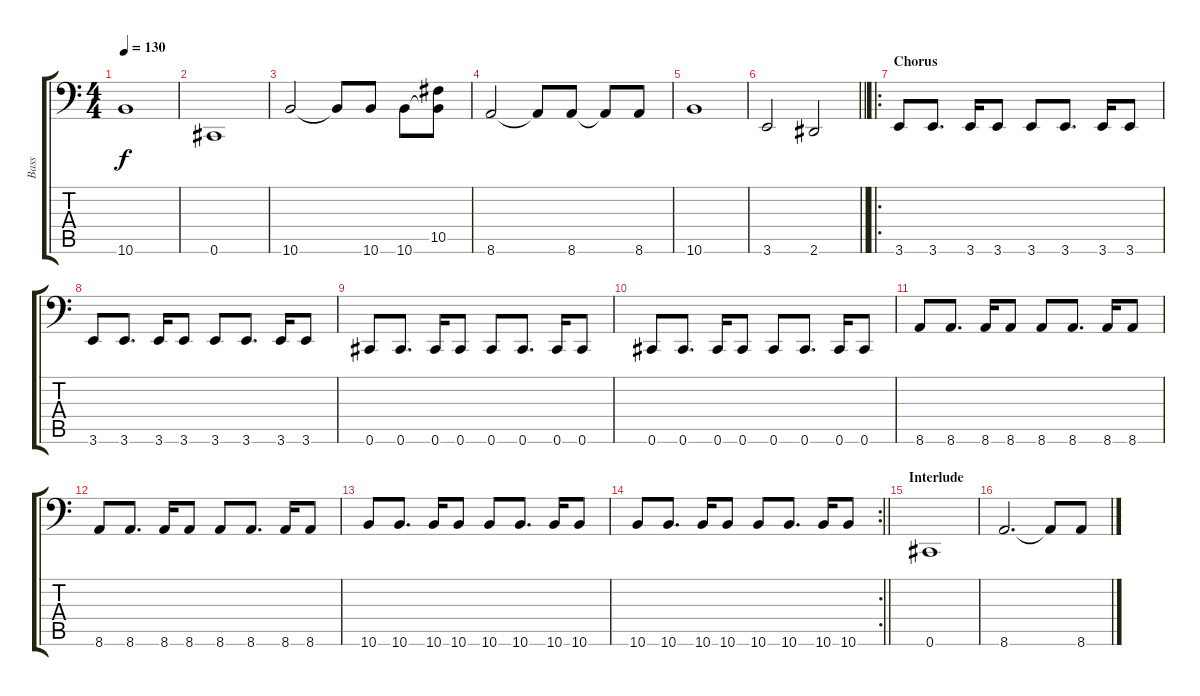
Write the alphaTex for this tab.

\track ("Bass" "Bass") {instrument electricbasspick}
\staff {score tabs}
\tuning (Eb3 Bb2 Gb2 Db2 Ab1 Db1) {hide}
\ts (4 4)
\tempo 130
\clef f4
\ks c
10.6.1{dy f} |
0.6.1 |
10.6.2 10.6{t}.8 10.6.8 10.6.8 (10.5 10.6{t}).8 |
8.6.2 8.6{t}.8 8.6.8 8.6{t}.8 8.6.8 |
10.6.1 |
\barLineRight lightlight
3.6.2 2.6.2 |
\ro
\section ("" "Chorus")
3.6.8 3.6.8{d} 3.6.16 3.6.8 3.6.8 3.6.8{d} 3.6.16 3.6.8 |
3.6.8 3.6.8{d} 3.6.16 3.6.8 3.6.8 3.6.8{d} 3.6.16 3.6.8 |
0.6.8 0.6.8{d} 0.6.16 0.6.8 0.6.8 0.6.8{d} 0.6.16 0.6.8 |
0.6.8 0.6.8{d} 0.6.16 0.6.8 0.6.8 0.6.8{d} 0.6.16 0.6.8 |
8.6.8 8.6.8{d} 8.6.16 8.6.8 8.6.8 8.6.8{d} 8.6.16 8.6.8 |
8.6.8 8.6.8{d} 8.6.16 8.6.8 8.6.8 8.6.8{d} 8.6.16 8.6.8 |
10.6.8 10.6.8{d} 10.6.16 10.6.8 10.6.8 10.6.8{d} 10.6.16 10.6.8 |
\rc 2
\barLineRight lightlight
10.6.8 10.6.8{d} 10.6.16 10.6.8 10.6.8 10.6.8{d} 10.6.16 10.6.8 |
\section ("" "Interlude")
0.6.1 |
8.6.2{d} 8.6{t}.8 8.6.8
